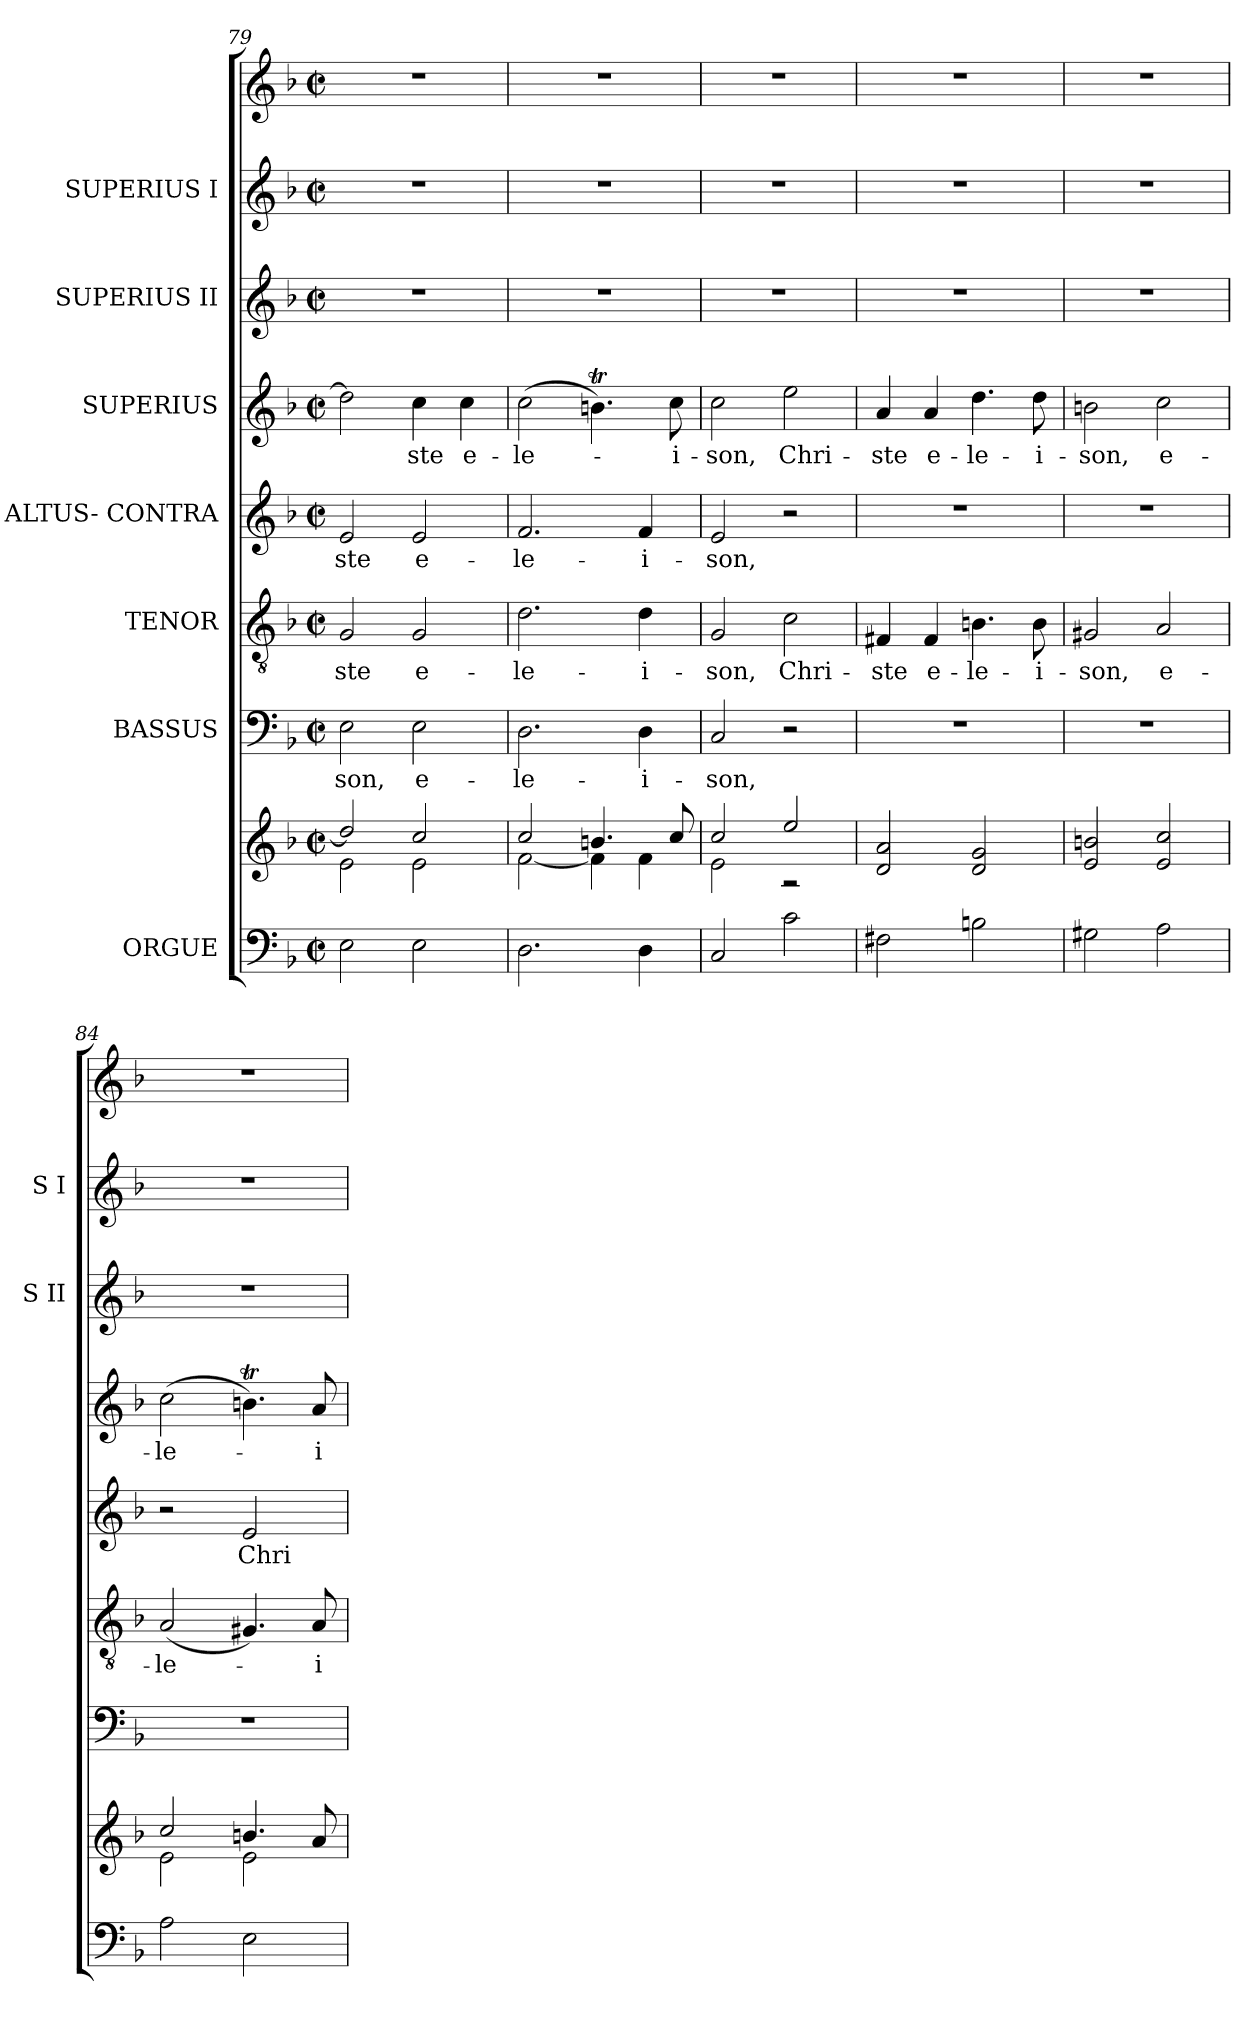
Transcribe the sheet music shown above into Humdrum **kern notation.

**kern	**kern	**kern	**text	**kern	**text	**kern	**text	**kern	**text	**kern	**kern	**kern
*part8	*part8	*part7	*part7	*part6	*part6	*part5	*part5	*part4	*part4	*part3	*part2	*part1
*staff9	*staff8	*staff7	*staff7	*staff6	*staff6	*staff5	*staff5	*staff4	*staff4	*staff3	*staff2	*staff1
*I"ORGUE	*	*I"BASSUS	*	*I"TENOR	*	*I"ALTUS- CONTRA	*	*I"SUPERIUS	*	*I"SUPERIUS II	*I"SUPERIUS I	*
*	*	*	*	*	*	*	*	*	*	*I'S II	*I'S I	*
*clefF4	*clefG2	*clefF4	*	*clefGv2	*	*clefG2	*	*clefG2	*	*clefG2	*clefG2	*clefG2
*k[b-]	*k[b-]	*k[b-]	*	*k[b-]	*	*k[b-]	*	*k[b-]	*	*k[b-]	*k[b-]	*k[b-]
*d:	*d:	*d:	*	*d:	*	*d:	*	*d:	*	*d:	*d:	*d:
*M2/2	*M2/2	*M2/2	*	*M2/2	*	*M2/2	*	*M2/2	*	*M2/2	*M2/2	*M2/2
*met(c|)	*met(c|)	*met(c|)	*	*met(c|)	*	*met(c|)	*	*met(c|)	*	*met(c|)	*met(c|)	*met(c|)
=79	=79	=79	=79	=79	=79	=79	=79	=79	=79	=79	=79	=79
*	*^	*	*	*	*	*	*	*	*	*	*	*
!	!	!	!	!LO:LY:b	!	!LO:LY:b	!	!LO:LY:b	!	!	!	!	!
2E\	2dd/]	2e\	2E\	-son,	2G/	-ste	2e/	-ste	2dd\]	.	1r	1r	1r
!	!	!	!	!LO:LY:b	!	!LO:LY:b	!	!LO:LY:b	!	!LO:LY:b	!	!	!
2E\	2cc/	2e\	2E\	e-	2G/	e-	2e/	e-	4cc\	-ste	.	.	.
!	!	!	!	!	!	!	!	!	!	!LO:LY:b	!	!	!
.	.	.	.	.	.	.	.	.	4cc\	e-	.	.	.
=80	=80	=80	=80	=80	=80	=80	=80	=80	=80	=80	=80	=80	=80
!	!	!	!	!LO:LY:b	!	!LO:LY:b	!	!LO:LY:b	!	!LO:LY:b	!	!	!
2.D\	2cc/	[<2f\	2.D\	-le-	2.d\	-le-	2.f/	-le-	(>2cc\	-le-	1r	1r	1r
.	4.bn/	4f\]	.	.	.	.	.	.	4.bnt\)	.	.	.	.
!	!	!	!	!LO:LY:b	!	!LO:LY:b	!	!LO:LY:b	!	!	!	!	!
4D\	.	4f\	4D\	-i-	4d\	-i-	4f/	-i-	.	.	.	.	.
!	!	!	!	!	!	!	!	!	!	!LO:LY:b	!	!	!
.	8cc/	.	.	.	.	.	.	.	8cc\	-i-	.	.	.
!!LO:PB:g=z
=81	=81	=81	=81	=81	=81	=81	=81	=81	=81	=81	=81	=81	=81
!	!	!	!	!LO:LY:b	!	!LO:LY:b	!	!LO:LY:b	!	!LO:LY:b	!	!	!
2C/	2cc/	2e\	2C/	-son,	2G/	-son,	2e/	-son,	2cc\	-son,	1r	1r	1r
!	!	!	!	!	!	!LO:LY:b	!	!	!	!LO:LY:b	!	!	!
2c\	2ee/	2rB	2r	.	2c\	Chri-	2r	.	2ee\	Chri-	.	.	.
=82	=82	=82	=82	=82	=82	=82	=82	=82	=82	=82	=82	=82	=82
!	!	!	!	!	!	!LO:LY:b	!	!	!	!LO:LY:b	!	!	!
*	*v	*v	*	*	*	*	*	*	*	*	*	*	*
2F#X\	2d/ 2a/	1r	.	4F#X/	-ste	1r	.	4a/	-ste	1r	1r	1r
!	!	!	!	!	!LO:LY:b	!	!	!	!LO:LY:b	!	!	!
.	.	.	.	4F#/	e-	.	.	4a/	e-	.	.	.
!	!	!	!	!	!LO:LY:b	!	!	!	!LO:LY:b	!	!	!
2Bn\	2d/ 2g/	.	.	4.Bn\	-le-	.	.	4.dd\	-le-	.	.	.
!	!	!	!	!	!LO:LY:b	!	!	!	!LO:LY:b	!	!	!
.	.	.	.	8B\	-i-	.	.	8dd\	-i-	.	.	.
=83	=83	=83	=83	=83	=83	=83	=83	=83	=83	=83	=83	=83
!	!	!	!	!	!LO:LY:b	!	!	!	!LO:LY:b	!	!	!
2G#X\	2e/ 2bn/	1r	.	2G#X/	-son,	1r	.	2bn\	-son,	1r	1r	1r
!	!	!	!	!	!LO:LY:b	!	!	!	!LO:LY:b	!	!	!
2A\	2e/ 2cc/	.	.	2A/	e-	.	.	2cc\	e-	.	.	.
=84	=84	=84	=84	=84	=84	=84	=84	=84	=84	=84	=84	=84
*	*^	*	*	*	*	*	*	*	*	*	*	*
!	!	!	!	!	!	!LO:LY:b	!	!	!	!LO:LY:b	!	!	!
2A\	2cc/	2e\	1r	.	(<2A/	-le-	2r	.	(>2cc\	-le-	1r	1r	1r
!	!	!	!	!	!	!	!	!LO:LY:b	!	!	!	!	!
2E\	4.bn/	2e\	.	.	4.G#X/)	.	2e/	Chri-	4.bnt\)	.	.	.	.
!	!	!	!	!	!	!LO:LY:b	!	!	!	!LO:LY:b	!	!	!
.	8a/	.	.	.	8A/	-i-	.	.	8a/	-i-	.	.	.
*	*v	*v	*	*	*	*	*	*	*	*	*	*	*
=	=	=	=	=	=	=	=	=	=	=	=	=
*-	*-	*-	*-	*-	*-	*-	*-	*-	*-	*-	*-	*-
